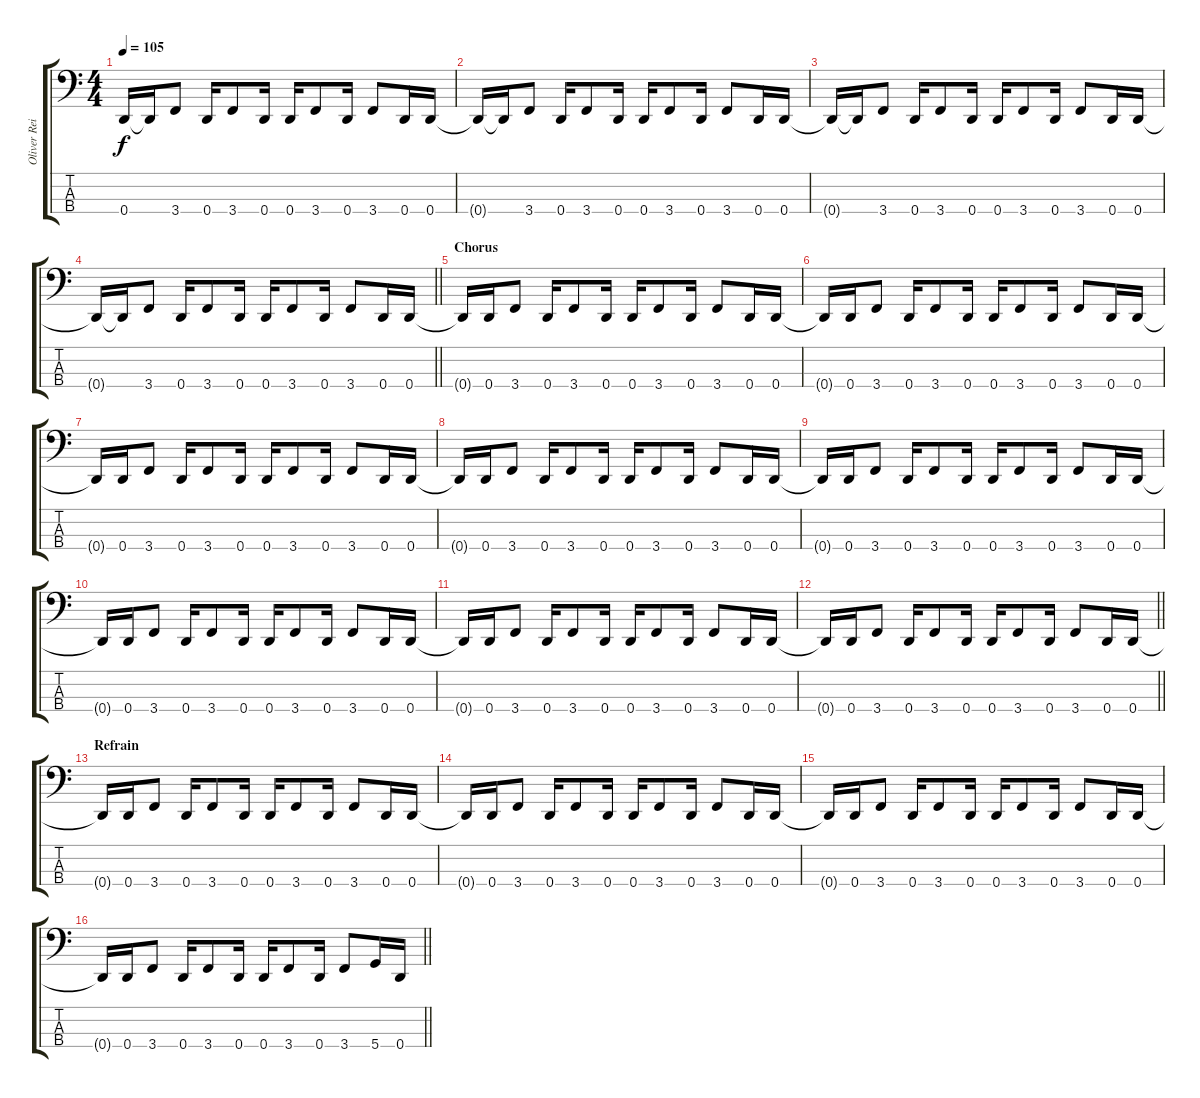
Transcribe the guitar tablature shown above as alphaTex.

\track ("Oliver Reidel" "Oliver Rei") {instrument electricbassfinger}
\staff {score tabs}
\tuning (G2 D2 A1 D1) {hide}
\ts (4 4)
\tempo 105
\clef f4
\ks c
0.4{t}.16{dy f volume 16} 0.4{t}.16 3.4.8 0.4.16 3.4.8 0.4.16 0.4.16 3.4.8 0.4.16 3.4.8 0.4.16 0.4.16 |
0.4{t}.16{volume 16} 0.4{t}.16 3.4.8 0.4.16 3.4.8 0.4.16 0.4.16 3.4.8 0.4.16 3.4.8 0.4.16 0.4.16 |
0.4{t}.16{volume 16} 0.4{t}.16 3.4.8 0.4.16 3.4.8 0.4.16 0.4.16 3.4.8 0.4.16 3.4.8 0.4.16 0.4.16 |
\barLineRight lightlight
0.4{t}.16{volume 16} 0.4{t}.16 3.4.8 0.4.16 3.4.8 0.4.16 0.4.16 3.4.8 0.4.16 3.4.8 0.4.16 0.4.16 |
\section ("" "Chorus")
0.4{t}.16{volume 13} 0.4.16 3.4.8 0.4.16 3.4.8 0.4.16 0.4.16 3.4.8 0.4.16 3.4.8 0.4.16 0.4.16 |
0.4{t}.16{volume 13} 0.4.16 3.4.8 0.4.16 3.4.8 0.4.16 0.4.16 3.4.8 0.4.16 3.4.8 0.4.16 0.4.16 |
0.4{t}.16{volume 13} 0.4.16 3.4.8 0.4.16 3.4.8 0.4.16 0.4.16 3.4.8 0.4.16 3.4.8 0.4.16 0.4.16 |
0.4{t}.16{volume 13} 0.4.16 3.4.8 0.4.16 3.4.8 0.4.16 0.4.16 3.4.8 0.4.16 3.4.8 0.4.16 0.4.16 |
0.4{t}.16{volume 13} 0.4.16 3.4.8 0.4.16 3.4.8 0.4.16 0.4.16 3.4.8 0.4.16 3.4.8 0.4.16 0.4.16 |
0.4{t}.16{volume 13} 0.4.16 3.4.8 0.4.16 3.4.8 0.4.16 0.4.16 3.4.8 0.4.16 3.4.8 0.4.16 0.4.16 |
0.4{t}.16{volume 13} 0.4.16 3.4.8 0.4.16 3.4.8 0.4.16 0.4.16 3.4.8 0.4.16 3.4.8 0.4.16 0.4.16 |
\barLineRight lightlight
0.4{t}.16{volume 13} 0.4.16 3.4.8 0.4.16 3.4.8 0.4.16 0.4.16 3.4.8 0.4.16 3.4.8 0.4.16 0.4.16 |
\section ("" "Refrain")
0.4{t}.16{volume 14} 0.4.16 3.4.8 0.4.16 3.4.8 0.4.16 0.4.16 3.4.8 0.4.16 3.4.8 0.4.16 0.4.16 |
0.4{t}.16 0.4.16 3.4.8 0.4.16 3.4.8 0.4.16 0.4.16 3.4.8 0.4.16 3.4.8 0.4.16 0.4.16 |
0.4{t}.16 0.4.16 3.4.8 0.4.16 3.4.8 0.4.16 0.4.16 3.4.8 0.4.16 3.4.8 0.4.16 0.4.16 |
\barLineRight lightlight
0.4{t}.16 0.4.16 3.4.8 0.4.16 3.4.8 0.4.16 0.4.16 3.4.8 0.4.16 3.4.8 5.4.16 0.4.16
